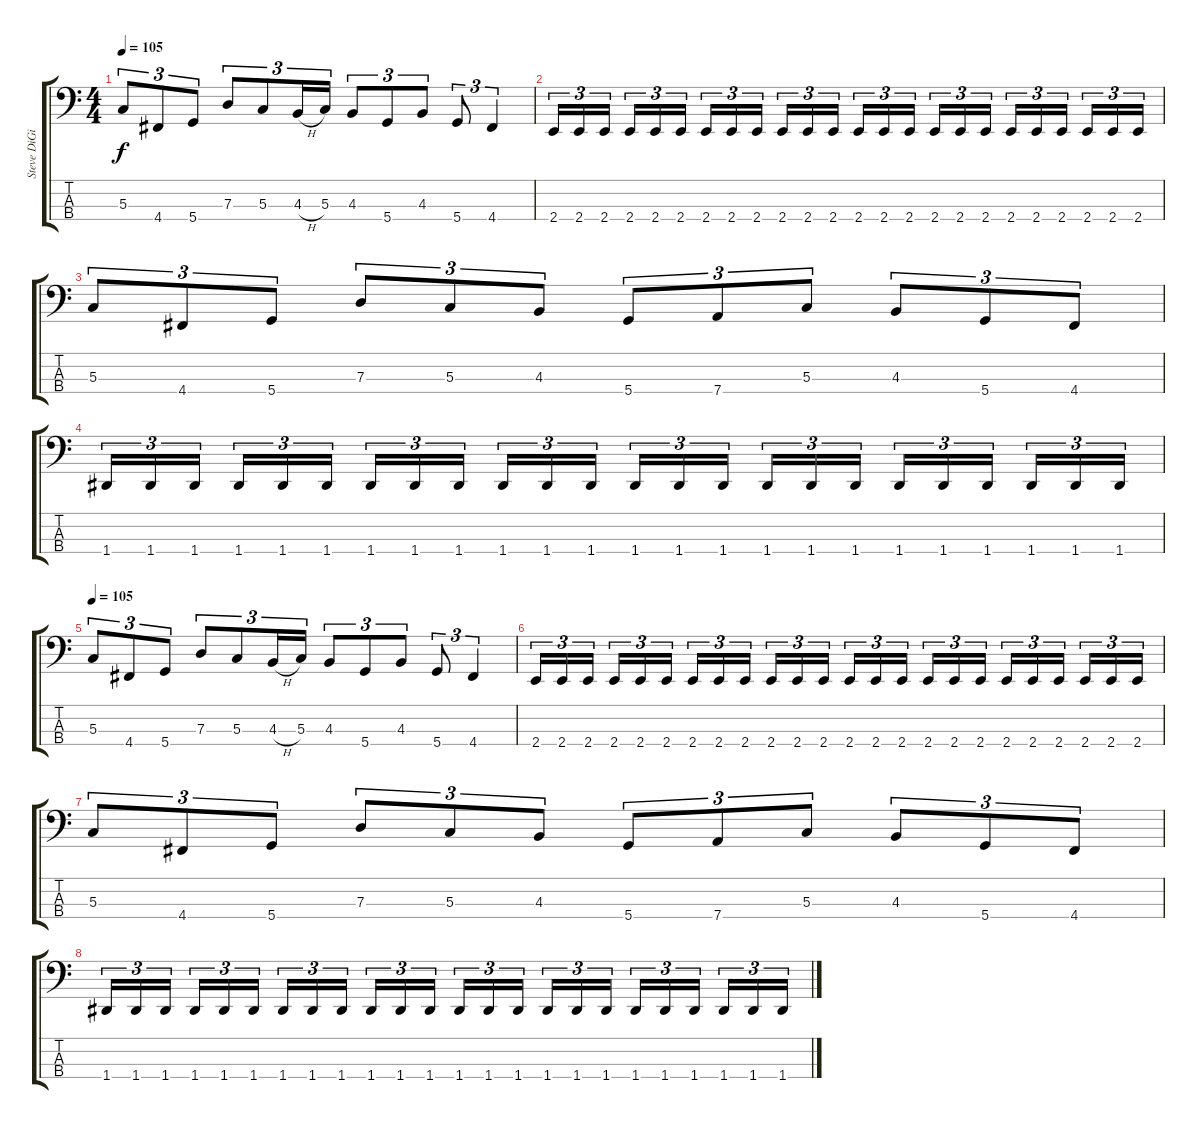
\track ("Steve DiGiorgio" "Steve DiGi") {instrument fretlessbass}
\staff {score tabs}
\tuning (F2 C2 G1 D1) {hide}
\ts (4 4)
\tempo 105
\clef f4
\ks c
5.3.8{tu (3 2) dy f} 4.4.8{tu (3 2)} 5.4.8{tu (3 2)} 7.3.8{tu (3 2)} 5.3.8{tu (3 2)} 4.3{h}.16{tu (3 2)} 5.3.16{tu (3 2)} 4.3.8{tu (3 2)} 5.4.8{tu (3 2)} 4.3.8{tu (3 2)} 5.4.8{tu (3 2)} 4.4.4{tu (3 2)} |
2.4.16{tu (3 2)} 2.4.16{tu (3 2)} 2.4.16{tu (3 2)} 2.4.16{tu (3 2)} 2.4.16{tu (3 2)} 2.4.16{tu (3 2)} 2.4.16{tu (3 2)} 2.4.16{tu (3 2)} 2.4.16{tu (3 2)} 2.4.16{tu (3 2)} 2.4.16{tu (3 2)} 2.4.16{tu (3 2)} 2.4.16{tu (3 2)} 2.4.16{tu (3 2)} 2.4.16{tu (3 2)} 2.4.16{tu (3 2)} 2.4.16{tu (3 2)} 2.4.16{tu (3 2)} 2.4.16{tu (3 2)} 2.4.16{tu (3 2)} 2.4.16{tu (3 2)} 2.4.16{tu (3 2)} 2.4.16{tu (3 2)} 2.4.16{tu (3 2)} |
5.3.8{tu (3 2)} 4.4.8{tu (3 2)} 5.4.8{tu (3 2)} 7.3.8{tu (3 2)} 5.3.8{tu (3 2)} 4.3.8{tu (3 2)} 5.4.8{tu (3 2)} 7.4.8{tu (3 2)} 5.3.8{tu (3 2)} 4.3.8{tu (3 2)} 5.4.8{tu (3 2)} 4.4.8{tu (3 2)} |
1.4.16{tu (3 2)} 1.4.16{tu (3 2)} 1.4.16{tu (3 2)} 1.4.16{tu (3 2)} 1.4.16{tu (3 2)} 1.4.16{tu (3 2)} 1.4.16{tu (3 2)} 1.4.16{tu (3 2)} 1.4.16{tu (3 2)} 1.4.16{tu (3 2)} 1.4.16{tu (3 2)} 1.4.16{tu (3 2)} 1.4.16{tu (3 2)} 1.4.16{tu (3 2)} 1.4.16{tu (3 2)} 1.4.16{tu (3 2)} 1.4.16{tu (3 2)} 1.4.16{tu (3 2)} 1.4.16{tu (3 2)} 1.4.16{tu (3 2)} 1.4.16{tu (3 2)} 1.4.16{tu (3 2)} 1.4.16{tu (3 2)} 1.4.16{tu (3 2)} |
\tempo 105
5.3.8{tu (3 2)} 4.4.8{tu (3 2)} 5.4.8{tu (3 2)} 7.3.8{tu (3 2)} 5.3.8{tu (3 2)} 4.3{h}.16{tu (3 2)} 5.3.16{tu (3 2)} 4.3.8{tu (3 2)} 5.4.8{tu (3 2)} 4.3.8{tu (3 2)} 5.4.8{tu (3 2)} 4.4.4{tu (3 2)} |
2.4.16{tu (3 2)} 2.4.16{tu (3 2)} 2.4.16{tu (3 2)} 2.4.16{tu (3 2)} 2.4.16{tu (3 2)} 2.4.16{tu (3 2)} 2.4.16{tu (3 2)} 2.4.16{tu (3 2)} 2.4.16{tu (3 2)} 2.4.16{tu (3 2)} 2.4.16{tu (3 2)} 2.4.16{tu (3 2)} 2.4.16{tu (3 2)} 2.4.16{tu (3 2)} 2.4.16{tu (3 2)} 2.4.16{tu (3 2)} 2.4.16{tu (3 2)} 2.4.16{tu (3 2)} 2.4.16{tu (3 2)} 2.4.16{tu (3 2)} 2.4.16{tu (3 2)} 2.4.16{tu (3 2)} 2.4.16{tu (3 2)} 2.4.16{tu (3 2)} |
5.3.8{tu (3 2)} 4.4.8{tu (3 2)} 5.4.8{tu (3 2)} 7.3.8{tu (3 2)} 5.3.8{tu (3 2)} 4.3.8{tu (3 2)} 5.4.8{tu (3 2)} 7.4.8{tu (3 2)} 5.3.8{tu (3 2)} 4.3.8{tu (3 2)} 5.4.8{tu (3 2)} 4.4.8{tu (3 2)} |
1.4.16{tu (3 2)} 1.4.16{tu (3 2)} 1.4.16{tu (3 2)} 1.4.16{tu (3 2)} 1.4.16{tu (3 2)} 1.4.16{tu (3 2)} 1.4.16{tu (3 2)} 1.4.16{tu (3 2)} 1.4.16{tu (3 2)} 1.4.16{tu (3 2)} 1.4.16{tu (3 2)} 1.4.16{tu (3 2)} 1.4.16{tu (3 2)} 1.4.16{tu (3 2)} 1.4.16{tu (3 2)} 1.4.16{tu (3 2)} 1.4.16{tu (3 2)} 1.4.16{tu (3 2)} 1.4.16{tu (3 2)} 1.4.16{tu (3 2)} 1.4.16{tu (3 2)} 1.4.16{tu (3 2)} 1.4.16{tu (3 2)} 1.4.16{tu (3 2)}
